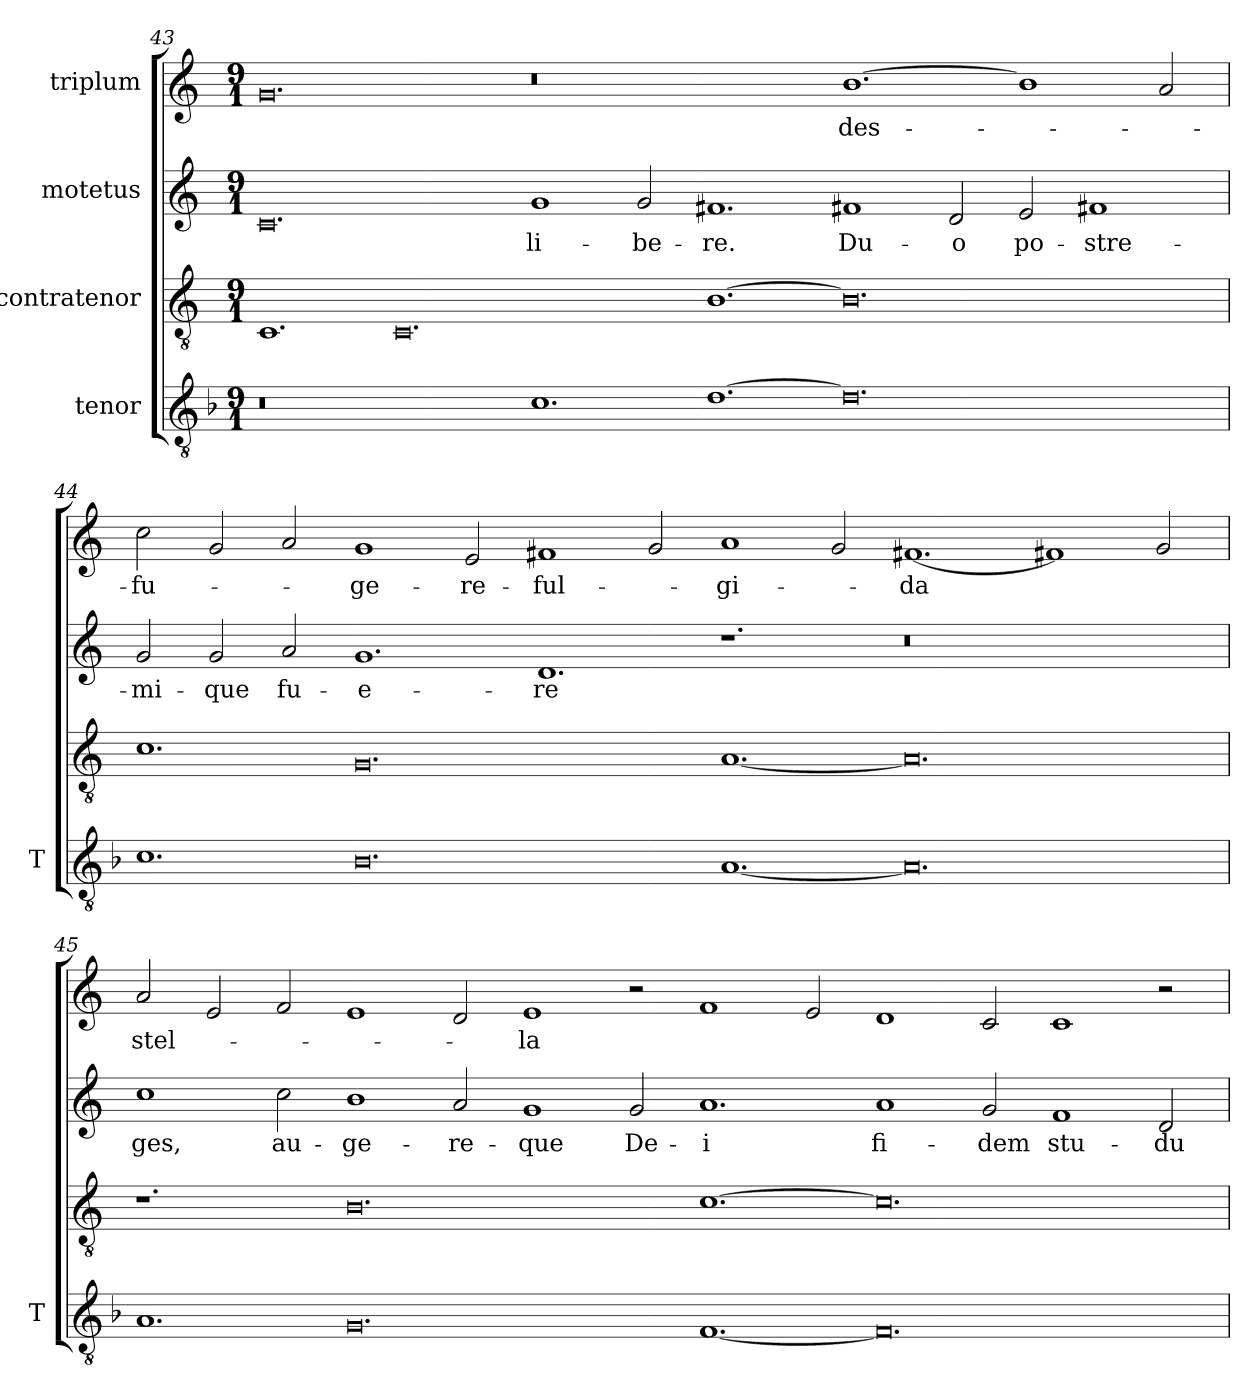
**kern	**kern	**kern	**text	**kern	**text
*part4	*part3	*part2	*part2	*part1	*part1
*staff4	*staff3	*staff2	*staff2	*staff1	*staff1
*I"tenor	*I"contratenor	*I"motetus	*	*I"triplum	*
*I'T	*	*	*	*	*
*clefGv2	*clefGv2	*clefG2	*	*clefG2	*
*k[b-]	*k[]	*k[]	*	*k[]	*
*F:	*C:	*C:	*	*C:	*
*M9/1	*M9/1	*M9/1	*	*M9/1	*
=43	=43	=43	=43	=43	=43
0.r	1.C/	0.c/	.	0.g/	.
.	0.C/	.	.	.	.
1.c\	.	1g/	li-	0.r	.
.	.	2g/	-be-	.	.
[1.d\	[1.B\	1.f#X/	-re.	.	.
0.d\]	0.B\]	1f#X/	Du-	[1.b\	des-
.	.	2d/	-o	.	.
.	.	2e/	po-	1b\]	.
.	.	1f#X/	-stre-	.	.
.	.	.	.	2a/	.
!!LO:LB:g=z
=44	=44	=44	=44	=44	=44
1.c\	1.c\	2g/	-mi-	2cc\	fu-
.	.	2g/	-que	2g/	.
.	.	2a/	fu-	2a/	.
0.B-\	0.G/	1.g/	-e-	1g/	-ge-
.	.	.	.	2e/	-re-
.	.	1.d/	-re	1f#X/	-ful-
.	.	.	.	2g/	.
[1.A/	[1.A/	1.r	.	1a/	-gi-
.	.	.	.	2g/	.
0.A/]	0.A/]	0.r	.	[1.f#X/	-da
.	.	.	.	1f#X/]	.
.	.	.	.	2g/	.
!!LO:PB:g=z
=45	=45	=45	=45	=45	=45
1.A/	1.r	1cc\	-ges,	2a/	stel-
.	.	.	.	2e/	.
.	.	2cc\	au-	2f/	.
0.G/	0.B\	1b\	-ge-	1e/	.
.	.	2a/	-re-	2d/	.
.	.	1g/	-que	1e/	-la
.	.	2g/	De-	2r	.
[1.F/	[1.c\	1.a/	-i	1f/	.
.	.	.	.	2e/	.
0.F/]	0.c\]	1a/	fi-	1d/	.
.	.	2g/	-dem	2c/	.
.	.	1f/	stu-	1c/	.
.	.	2d/	-du-	2r	.
=	=	=	=	=	=
*-	*-	*-	*-	*-	*-
